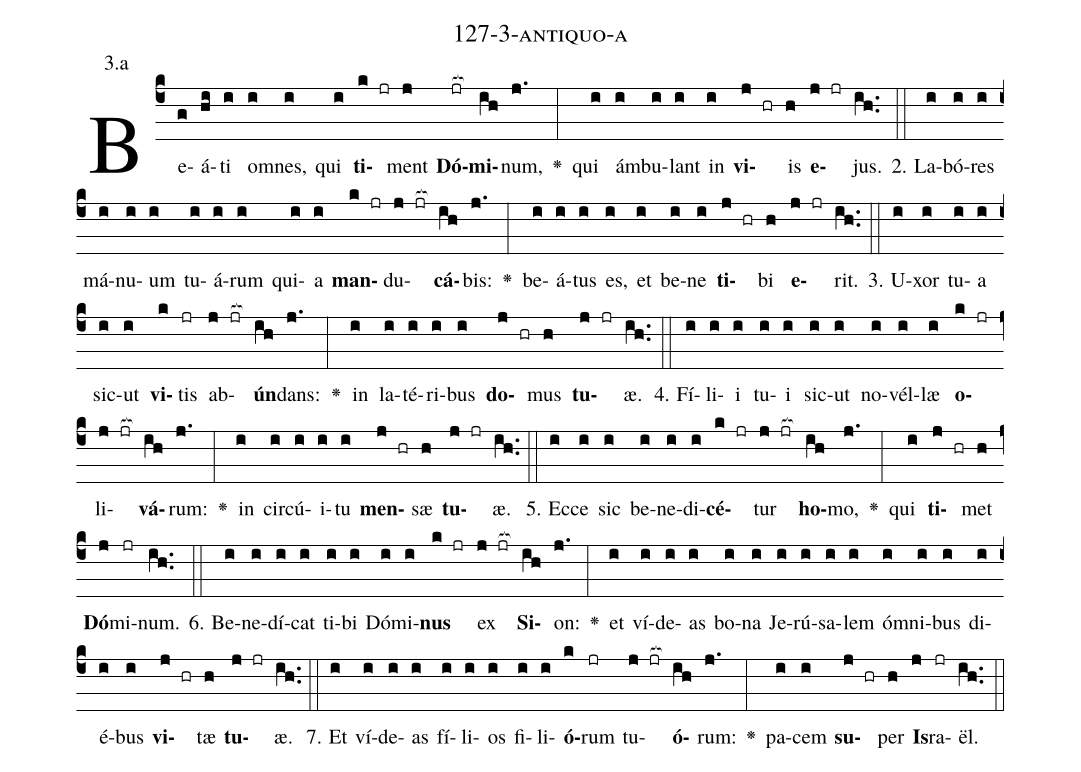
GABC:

name: 127-3-antiquo-a;
annotation: 3.a;
%%
(c4)Be(g)á(hi)ti(i) om(i)nes,(i) qui(i) <b>ti</b>(k jr)ment(j) <b>Dó</b>(jr[ocb:1{])<b>mi</b>(ih[ocb:0}])num,(j.) <v>\greheightstar</v>(:) qui(i) ám(i)bu(i)lant(i) in(i) <b>vi</b>(j hr)is(h) <b>e</b>(j jr)jus.(ih..) (::)
2. La(i)bó(i)res(i) má(i)nu(i)um(i) tu(i)á(i)rum(i) qui(i)a(i) <b>man</b>(k jr)du(j jr[ocb:1{])<b>cá</b>(ih[ocb:0}])bis:(j.) <v>\greheightstar</v>(:) be(i)á(i)tus(i) es,(i) et(i) be(i)ne(i) <b>ti</b>(j hr)bi(h) <b>e</b>(j jr)rit.(ih..) (::)
3. U(i)xor(i) tu(i)a(i) sic(i)ut(i) <b>vi</b>(k)tis(jr) ab(j jr[ocb:1{])<b>ún</b>(ih[ocb:0}])dans:(j.) <v>\greheightstar</v>(:) in(i) la(i)té(i)ri(i)bus(i) <b>do</b>(j hr)mus(h) <b>tu</b>(j jr)æ.(ih..) (::)
4. Fí(i)li(i)i(i) tu(i)i(i) sic(i)ut(i) no(i)vél(i)læ(i) <b>o</b>(k jr)li(j jr[ocb:1{])<b>vá</b>(ih[ocb:0}])rum:(j.) <v>\greheightstar</v>(:) in(i) cir(i)cú(i)i(i)tu(i) <b>men</b>(j hr)sæ(h) <b>tu</b>(j jr)æ.(ih..) (::)
5. Ec(i)ce(i) sic(i) be(i)ne(i)di(i)<b>cé</b>(k jr)tur(j jr[ocb:1{]) <b>ho</b>(ih[ocb:0}])mo,(j.) <v>\greheightstar</v>(:) qui(i) <b>ti</b>(j hr)met(h) <b>Dó</b>(j)mi(jr)num.(ih..) (::)
6. Be(i)ne(i)dí(i)cat(i) ti(i)bi(i) Dó(i)mi(i)<b>nus</b>(k jr) ex(j jr[ocb:1{]) <b>Si</b>(ih[ocb:0}])on:(j.) <v>\greheightstar</v>(:) et(i) ví(i)de(i)as(i) bo(i)na(i) Je(i)rú(i)sa(i)lem(i) óm(i)ni(i)bus(i) di(i)é(i)bus(i) <b>vi</b>(j hr)tæ(h) <b>tu</b>(j jr)æ.(ih..) (::)
7. Et(i) ví(i)de(i)as(i) fí(i)li(i)os(i) fi(i)li(i)<b>ó</b>(k)rum(jr) tu(j jr[ocb:1{])<b>ó</b>(ih[ocb:0}])rum:(j.) <v>\greheightstar</v>(:) pa(i)cem(i) <b>su</b>(j hr)per(h) <b>Is</b>(j)ra(jr)ël.(ih..) (::)
